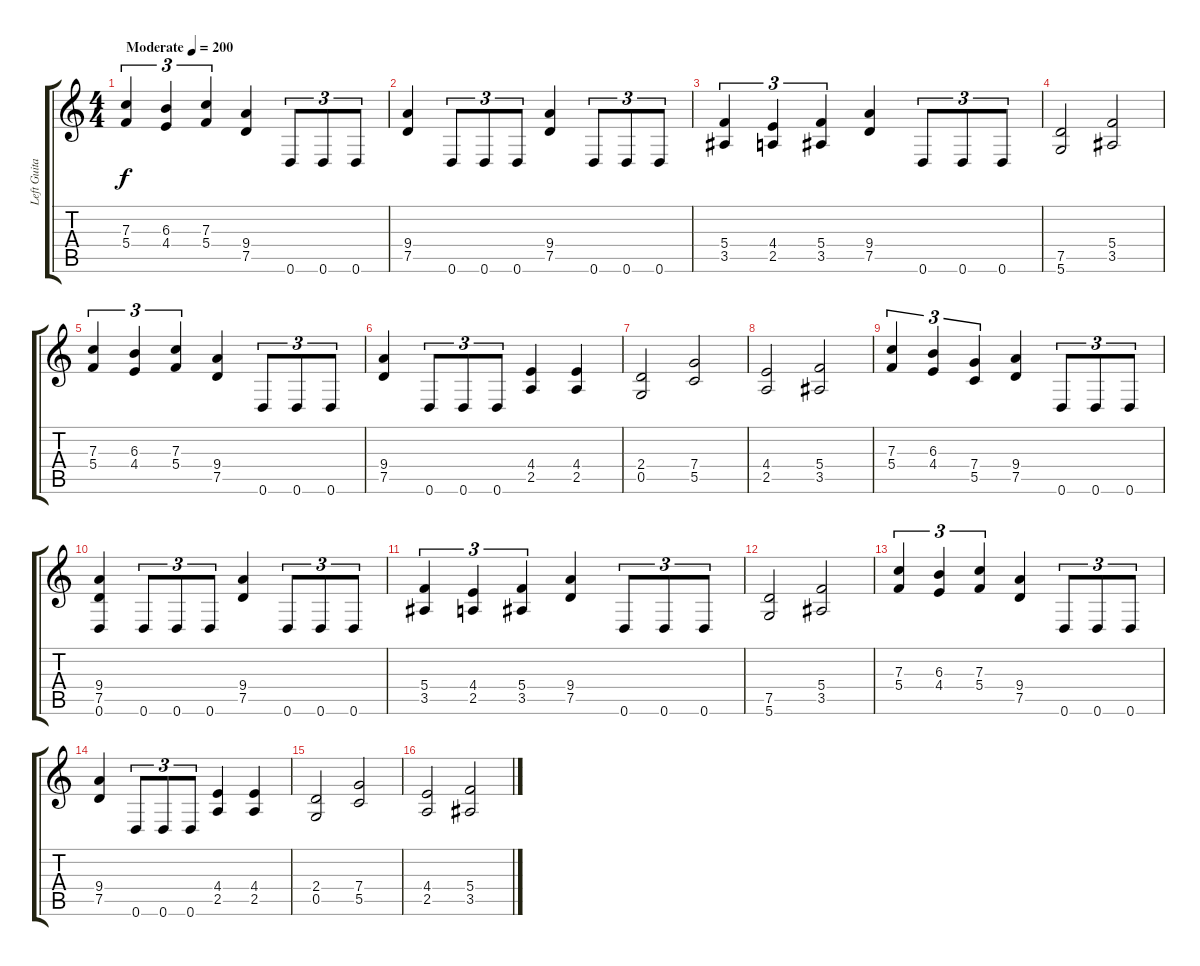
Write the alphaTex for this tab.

\track ("Left Guitar" "Left Guita") {instrument distortionguitar}
\staff {score tabs}
\tuning (D4 A3 F3 C3 G2 D2) {hide}
\ts (4 4)
\tempo (200 "Moderate")
\clef g2
\ks c
(7.3 5.4).4{tu (3 2) dy f instrument distortionguitar} (6.3 4.4).4{tu (3 2)} (7.3 5.4).4{tu (3 2)} (9.4 7.5).4 0.6.8{tu (3 2)} 0.6.8{tu (3 2)} 0.6.8{tu (3 2)} |
(9.4 7.5).4 0.6.8{tu (3 2)} 0.6.8{tu (3 2)} 0.6.8{tu (3 2)} (9.4 7.5).4 0.6.8{tu (3 2)} 0.6.8{tu (3 2)} 0.6.8{tu (3 2)} |
(5.4 3.5).4{tu (3 2)} (4.4 2.5).4{tu (3 2)} (5.4 3.5).4{tu (3 2)} (9.4 7.5).4 0.6.8{tu (3 2)} 0.6.8{tu (3 2)} 0.6.8{tu (3 2)} |
(7.5 5.6).2 (5.4 3.5).2 |
(7.3 5.4).4{tu (3 2)} (6.3 4.4).4{tu (3 2)} (7.3 5.4).4{tu (3 2)} (9.4 7.5).4 0.6.8{tu (3 2)} 0.6.8{tu (3 2)} 0.6.8{tu (3 2)} |
(9.4 7.5).4 0.6.8{tu (3 2)} 0.6.8{tu (3 2)} 0.6.8{tu (3 2)} (4.4 2.5).4 (4.4 2.5).4 |
(2.4 0.5).2 (7.4 5.5).2 |
(4.4 2.5).2 (5.4 3.5).2 |
(7.3 5.4).4{tu (3 2)} (6.3 4.4).4{tu (3 2)} (7.4 5.5).4{tu (3 2)} (9.4 7.5).4 0.6.8{tu (3 2)} 0.6.8{tu (3 2)} 0.6.8{tu (3 2)} |
(9.4 7.5 0.6).4 0.6.8{tu (3 2)} 0.6.8{tu (3 2)} 0.6.8{tu (3 2)} (9.4 7.5).4 0.6.8{tu (3 2)} 0.6.8{tu (3 2)} 0.6.8{tu (3 2)} |
(5.4 3.5).4{tu (3 2)} (4.4 2.5).4{tu (3 2)} (5.4 3.5).4{tu (3 2)} (9.4 7.5).4 0.6.8{tu (3 2)} 0.6.8{tu (3 2)} 0.6.8{tu (3 2)} |
(7.5 5.6).2 (5.4 3.5).2 |
(7.3 5.4).4{tu (3 2)} (6.3 4.4).4{tu (3 2)} (7.3 5.4).4{tu (3 2)} (9.4 7.5).4 0.6.8{tu (3 2)} 0.6.8{tu (3 2)} 0.6.8{tu (3 2)} |
(9.4 7.5).4 0.6.8{tu (3 2)} 0.6.8{tu (3 2)} 0.6.8{tu (3 2)} (4.4 2.5).4 (4.4 2.5).4 |
(2.4 0.5).2 (7.4 5.5).2 |
(4.4 2.5).2 (5.4 3.5).2
